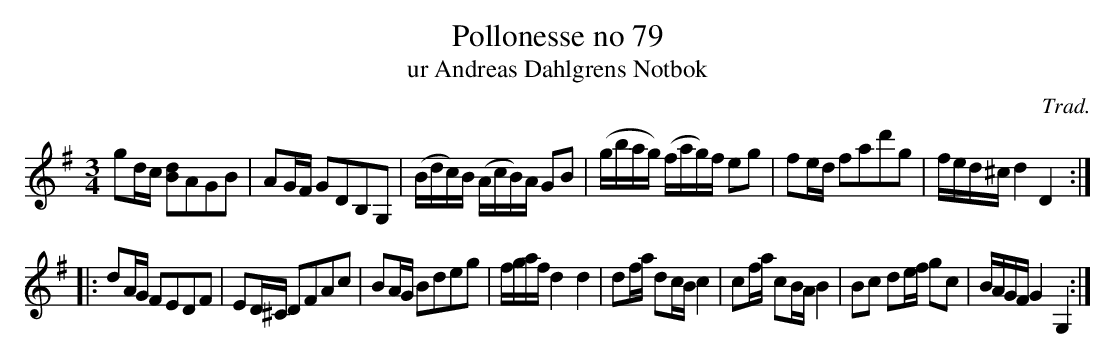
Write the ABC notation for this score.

X:1
T:Pollonesse no 79
T:ur Andreas Dahlgrens Notbok
C:Trad.
M:3/4
L:1/16
K:G
g2dc [dB]2A2G2B2 | A2GF G2D2B,2G,2 | (Bdc)B (AcB)A G2B2 |(gbag) (fag)f e2g2 | f2ed f2a2d'2g2 | fed^c d4 D4:|
|:d2AG F2E2D2F2 | E2D^C D2F2A2c2 | B2AG B2d2e2g2 | fgaf d4 d4 | d2fa d2cB c4 | c2fa c2BA B4 | B2c2 d2ef g2c2 | BAGF G4 G,4:|
